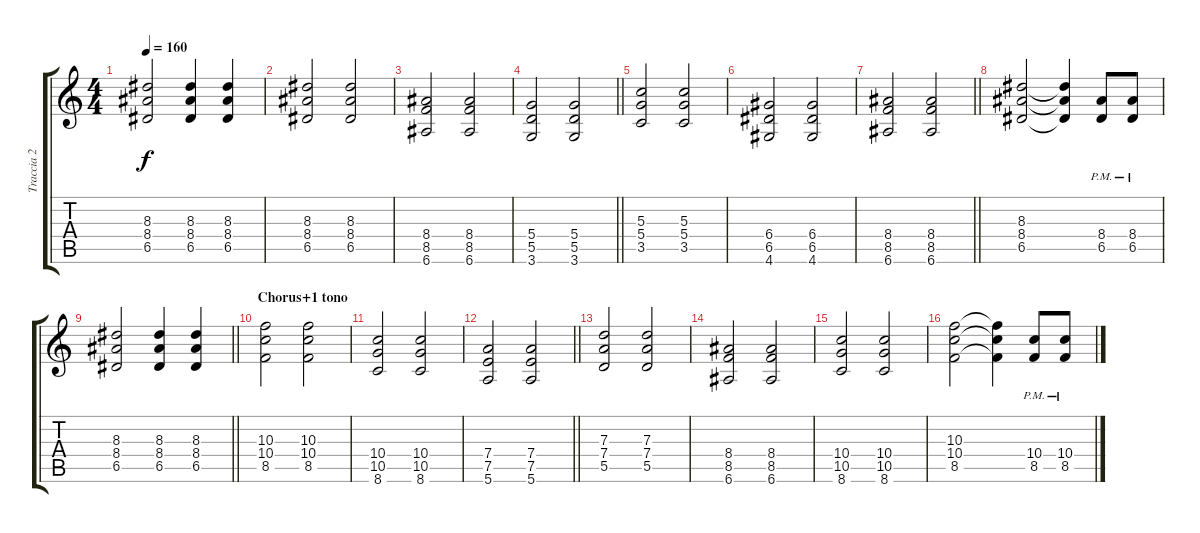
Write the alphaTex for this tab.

\track ("Traccia 2" "Traccia 2") {instrument distortionguitar}
\staff {score tabs}
\tuning (E4 B3 G3 D3 A2 E2) {hide}
\ts (4 4)
\tempo 160
\clef g2
\ks c
(8.3 8.4 6.5).2{dy f} (8.3 8.4 6.5).4 (8.3 8.4 6.5).4 |
(8.3 8.4 6.5).2 (8.3 8.4 6.5).2 |
(8.4 8.5 6.6).2 (8.4 8.5 6.6).2 |
\barLineRight lightlight
(5.4 5.5 3.6).2 (5.4 5.5 3.6).2 |
(5.3 5.4 3.5).2 (5.3 5.4 3.5).2 |
(6.4 6.5 4.6).2 (6.4 6.5 4.6).2 |
\barLineRight lightlight
(8.4 8.5 6.6).2 (8.4 8.5 6.6).2 |
(8.3 8.4 6.5).2 (8.3{t} 8.4{t} 6.5{t}).4 (8.4{pm} 6.5).8 (8.4{pm} 6.5).8 |
\barLineRight lightlight
(8.3 8.4 6.5).2 (8.3 8.4 6.5).4 (8.3 8.4 6.5).4 |
\section ("" "Chorus+1 tono")
(10.3 10.4 8.5).2 (10.3 10.4 8.5).2 |
(10.4 10.5 8.6).2 (10.4 10.5 8.6).2 |
\barLineRight lightlight
(7.4 7.5 5.6).2 (7.4 7.5 5.6).2 |
(7.3 7.4 5.5).2 (7.3 7.4 5.5).2 |
(8.4 8.5 6.6).2 (8.4 8.5 6.6).2 |
(10.4 10.5 8.6).2 (10.4 10.5 8.6).2 |
(10.3 10.4 8.5).2 (10.3{t} 10.4{t} 8.5{t}).4 (10.4{pm} 8.5).8 (10.4{pm} 8.5).8
